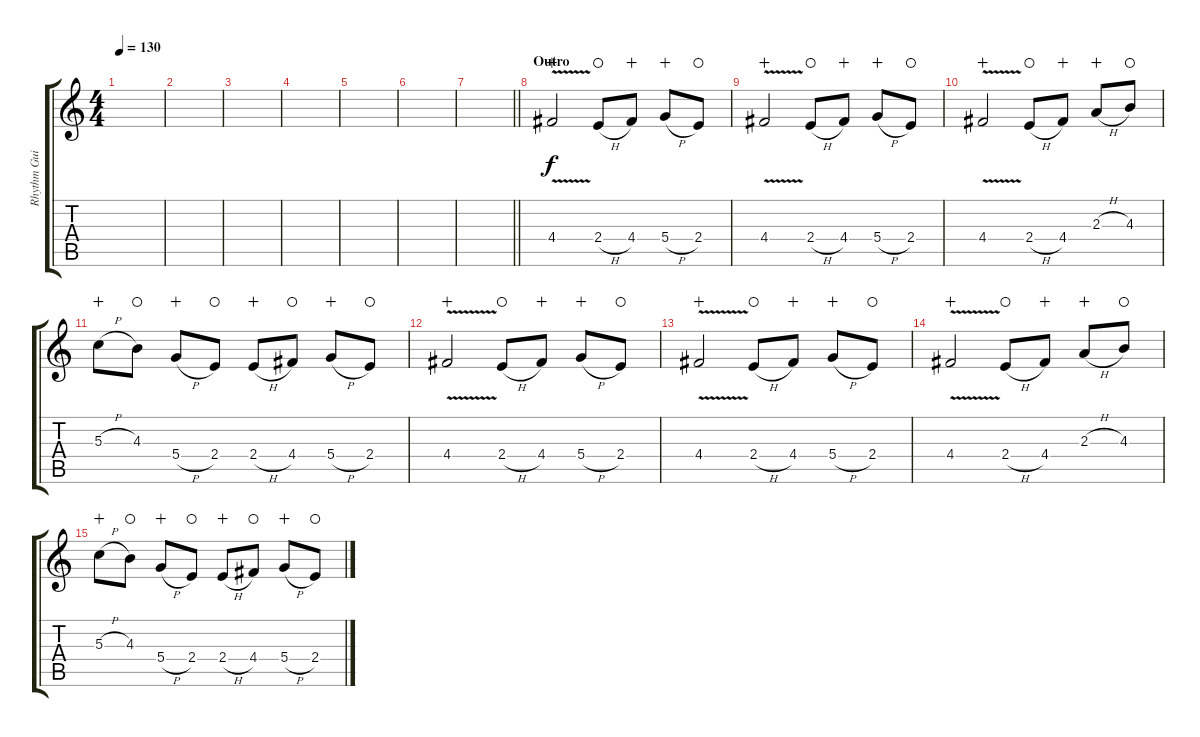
\track ("Rhythm Guitar 2" "Rhythm Gui") {instrument overdrivenguitar}
\staff {score tabs}
\tuning (E4 B3 G3 D3 A2 E2) {hide}
\ts (4 4)
\tempo 130
\clef g2
\ks c
|
|
|
|
|
|
\barLineRight lightlight
|
\section ("" "Outro")
4.4{v}.2{dy f volume 10 instrument distortionguitar wahc} 2.4{h}.8{waho} 4.4.8{wahc} 5.4{h}.8{wahc} 2.4.8{waho} |
4.4{v}.2{wahc} 2.4{h}.8{waho} 4.4.8{wahc} 5.4{h}.8{wahc} 2.4.8{waho} |
4.4{v}.2{wahc} 2.4{h}.8{waho} 4.4.8{wahc} 2.3{h}.8{wahc} 4.3.8{waho} |
5.3{h}.8{wahc} 4.3.8{waho} 5.4{h}.8{wahc} 2.4.8{waho} 2.4{h}.8{wahc} 4.4.8{waho} 5.4{h}.8{wahc} 2.4.8{waho} |
4.4{v}.2{wahc} 2.4{h}.8{waho} 4.4.8{wahc} 5.4{h}.8{wahc} 2.4.8{waho} |
4.4{v}.2{wahc} 2.4{h}.8{waho} 4.4.8{wahc} 5.4{h}.8{wahc} 2.4.8{waho} |
4.4{v}.2{wahc} 2.4{h}.8{waho} 4.4.8{wahc} 2.3{h}.8{wahc} 4.3.8{waho} |
5.3{h}.8{wahc} 4.3.8{waho} 5.4{h}.8{wahc} 2.4.8{waho} 2.4{h}.8{wahc} 4.4.8{waho} 5.4{h}.8{wahc} 2.4.8{waho}
